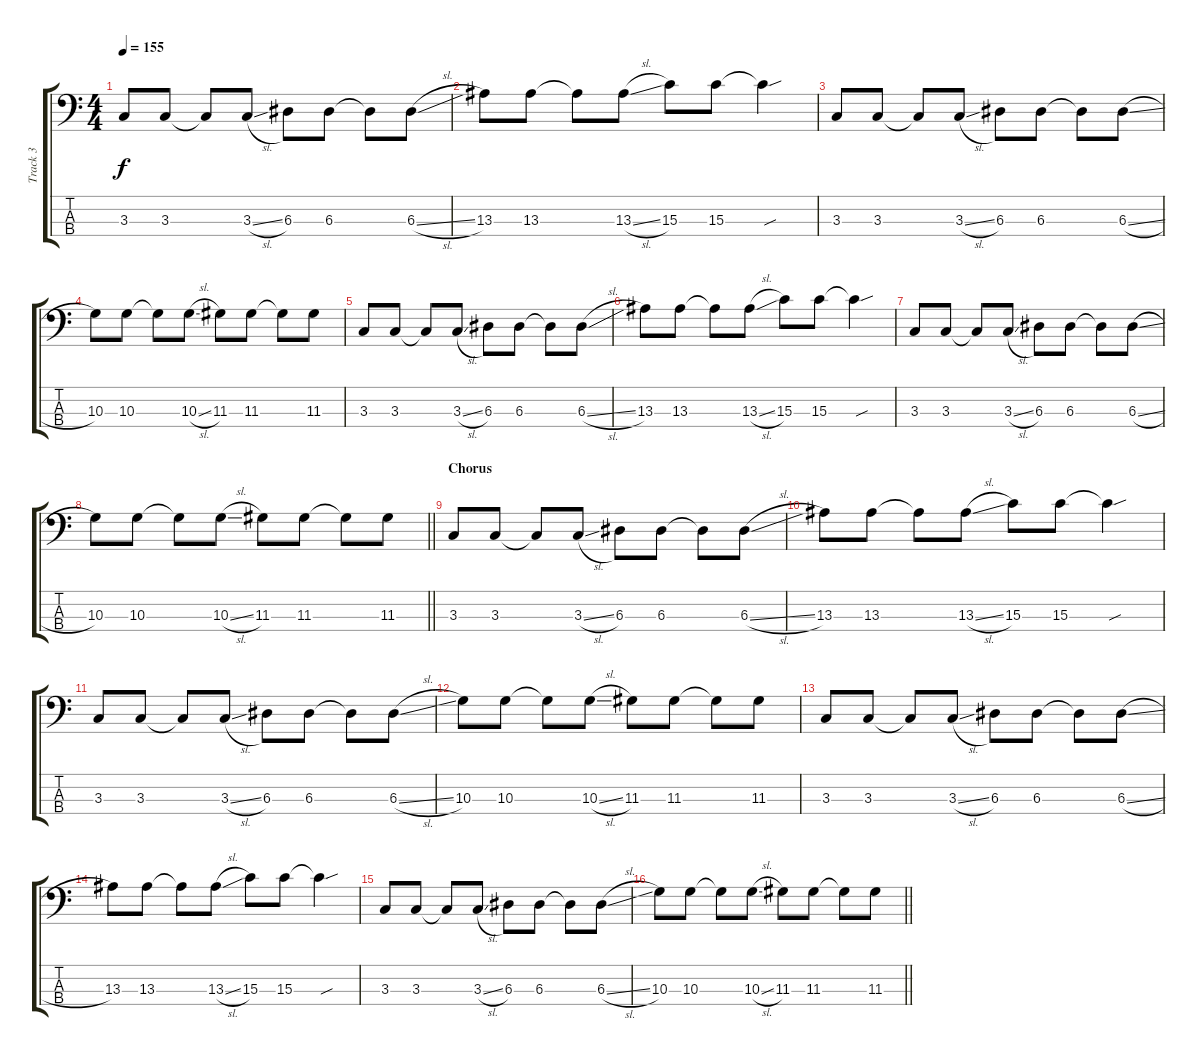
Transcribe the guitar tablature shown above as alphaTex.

\track ("Track 3" "Track 3") {instrument electricbassfinger}
\staff {score tabs}
\tuning (G2 D2 A1 E1) {hide}
\ts (4 4)
\tempo 155
\clef f4
\ks c
3.3.8{dy f} 3.3.8 3.3{t}.8 3.3{sl}.8 6.3.8 6.3.8 6.3{t}.8 6.3{sl}.8 |
13.3.8 13.3.8 13.3{t}.8 13.3{sl}.8 15.3.8 15.3.8 15.3{sou t}.4 |
3.3.8 3.3.8 3.3{t}.8 3.3{sl}.8 6.3.8 6.3.8 6.3{t}.8 6.3{sl}.8 |
10.3.8 10.3.8 10.3{t}.8 10.3{sl}.8 11.3.8 11.3.8 11.3{t}.8 11.3.8 |
3.3.8 3.3.8 3.3{t}.8 3.3{sl}.8 6.3.8 6.3.8 6.3{t}.8 6.3{sl}.8 |
13.3.8 13.3.8 13.3{t}.8 13.3{sl}.8 15.3.8 15.3.8 15.3{sou t}.4 |
3.3.8 3.3.8 3.3{t}.8 3.3{sl}.8 6.3.8 6.3.8 6.3{t}.8 6.3{sl}.8 |
\barLineRight lightlight
10.3.8 10.3.8 10.3{t}.8 10.3{sl}.8 11.3.8 11.3.8 11.3{t}.8 11.3.8 |
\section ("" "Chorus")
3.3.8 3.3.8 3.3{t}.8 3.3{sl}.8 6.3.8 6.3.8 6.3{t}.8 6.3{sl}.8 |
13.3.8 13.3.8 13.3{t}.8 13.3{sl}.8 15.3.8 15.3.8 15.3{sou t}.4 |
3.3.8 3.3.8 3.3{t}.8 3.3{sl}.8 6.3.8 6.3.8 6.3{t}.8 6.3{sl}.8 |
10.3.8 10.3.8 10.3{t}.8 10.3{sl}.8 11.3.8 11.3.8 11.3{t}.8 11.3.8 |
3.3.8 3.3.8 3.3{t}.8 3.3{sl}.8 6.3.8 6.3.8 6.3{t}.8 6.3{sl}.8 |
13.3.8 13.3.8 13.3{t}.8 13.3{sl}.8 15.3.8 15.3.8 15.3{sou t}.4 |
3.3.8 3.3.8 3.3{t}.8 3.3{sl}.8 6.3.8 6.3.8 6.3{t}.8 6.3{sl}.8 |
\barLineRight lightlight
10.3.8 10.3.8 10.3{t}.8 10.3{sl}.8 11.3.8 11.3.8 11.3{t}.8 11.3.8
